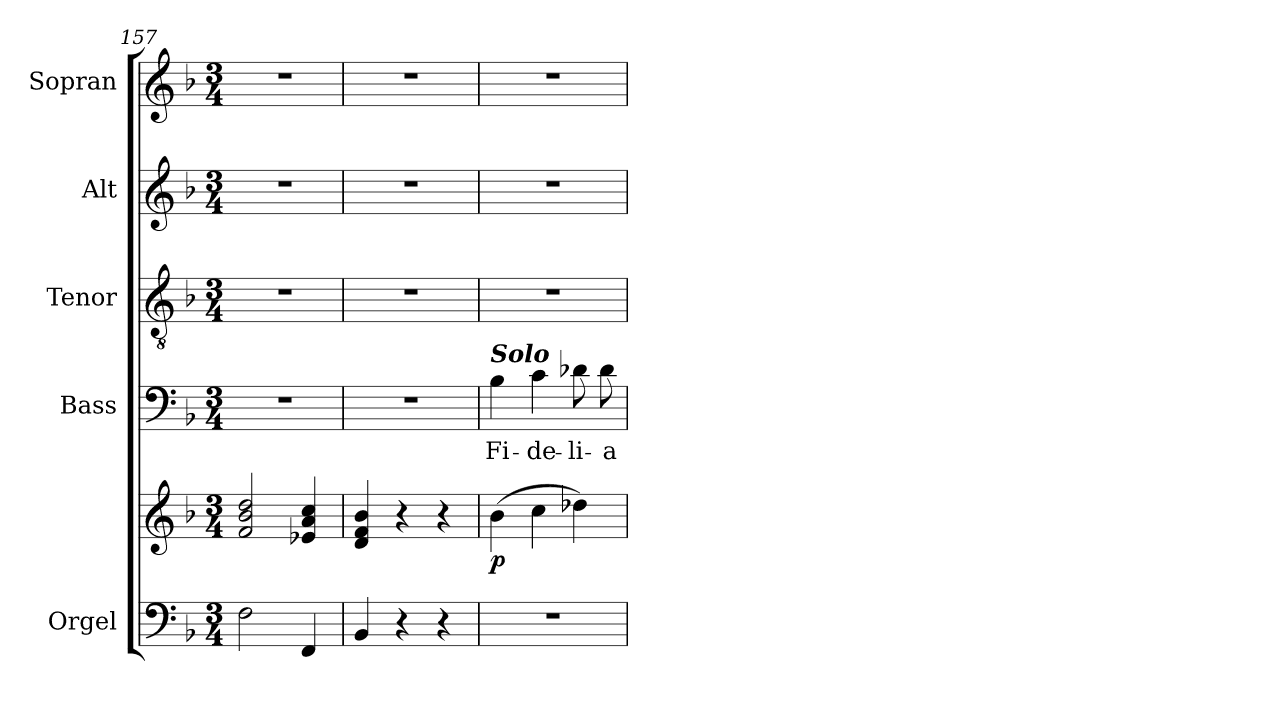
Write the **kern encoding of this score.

**kern	**kern	**dynam	**kern	**text	**kern	**kern	**kern
*part5	*part5	*part5	*part4	*part4	*part3	*part2	*part1
*staff6	*staff5	*staff5/6	*staff4	*staff4	*staff3	*staff2	*staff1
*I"Orgel	*	*	*I"Bass	*	*I"Tenor	*I"Alt	*I"Sopran
*I'Org.	*	*	*I'B.	*	*I'T.	*I'A.	*I'S.
*clefF4	*clefG2	*	*clefF4	*	*clefGv2	*clefG2	*clefG2
*k[b-]	*k[b-]	*	*k[b-]	*	*k[b-]	*k[b-]	*k[b-]
*F:	*F:	*	*F:	*	*F:	*F:	*F:
*M3/4	*M3/4	*	*M3/4	*	*M3/4	*M3/4	*M3/4
=157	=157	=157	=157	=157	=157	=157	=157
2F\	2f/ 2b-/ 2dd/	.	2.r	.	2.r	2.r	2.r
4FF/	4e-X/ 4a/ 4cc/	.	.	.	.	.	.
=158	=158	=158	=158	=158	=158	=158	=158
4BB-/	4d/ 4f/ 4b-/	.	2.r	.	2.r	2.r	2.r
4r	4r	.	.	.	.	.	.
4r	4r	.	.	.	.	.	.
=159	=159	=159	=159	=159	=159	=159	=159
!	!	!	!LO:TX:a:Bi:t=Solo	!	!	!	!
!	!	!LO:DY:b	!	!LO:LY:b	!	!	!
2.r	(>4b-\	p	4B-\	Fi-	2.r	2.r	2.r
!	!	!	!	!LO:LY:b	!	!	!
.	4cc\	.	4c\	-de-	.	.	.
!	!	!	!	!LO:LY:b	!	!	!
.	4dd-X\)	.	8d-X\	-li-	.	.	.
!	!	!	!	!LO:LY:b	!	!	!
.	.	.	8d-\	-a	.	.	.
=	=	=	=	=	=	=	=
*-	*-	*-	*-	*-	*-	*-	*-
